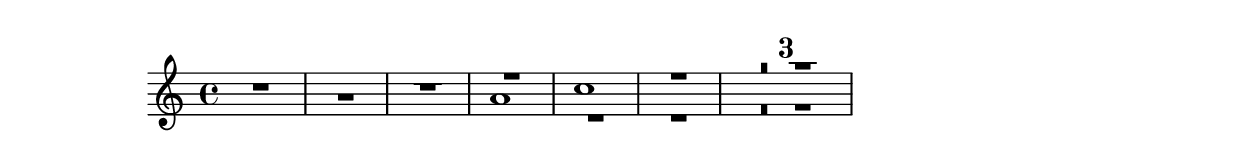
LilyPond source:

\version "2.11.42"
\layout { ragged-right = ##t }
\header {
  lsrtags = "rhythms,tweaks-and-overrides"
  texidoc = "
Unlike ordinary rests, there is no predefined command
to change the vertical position on the staff of a multi-measure
rest symbol of either form by attaching it to a note.  However,
in polyphonic music multi-measure rests in odd-numbered and
even-numbered voices are vertically separated.  The positioning
of multi-measure rests can be controlled as follows:
 "
  doctitle = "Positioning multi-measure rests"
}

\relative c'' {
  % Multi-measure rests by default are set under the second line
  R1
  % They can be moved with an override
  \override MultiMeasureRest #'staff-position = #-2
  R1
  % A value of 0 is the default position;
  % the following trick moves the rest to the center line
  \override MultiMeasureRest #'staff-position = #-0.01
  R1
  % Multi-measure rests in odd-numbered voices are under the top line
  << { R1 } \\ { a1 } >>
  % Multi-measure rests in even-numbered voices are under the bottom line
  << { c1 } \\ { R1 } >>
  % They remain separated even in empty measures
  << { R1 } \\ { R1 } >>
  % This brings them together even though there are two voices
  \compressFullBarRests
  <<
    \revert MultiMeasureRest #'staff-position
    { R1*3 }
    \\
    \revert MultiMeasureRest #'staff-position
    { R1*3 }
  >>
}
